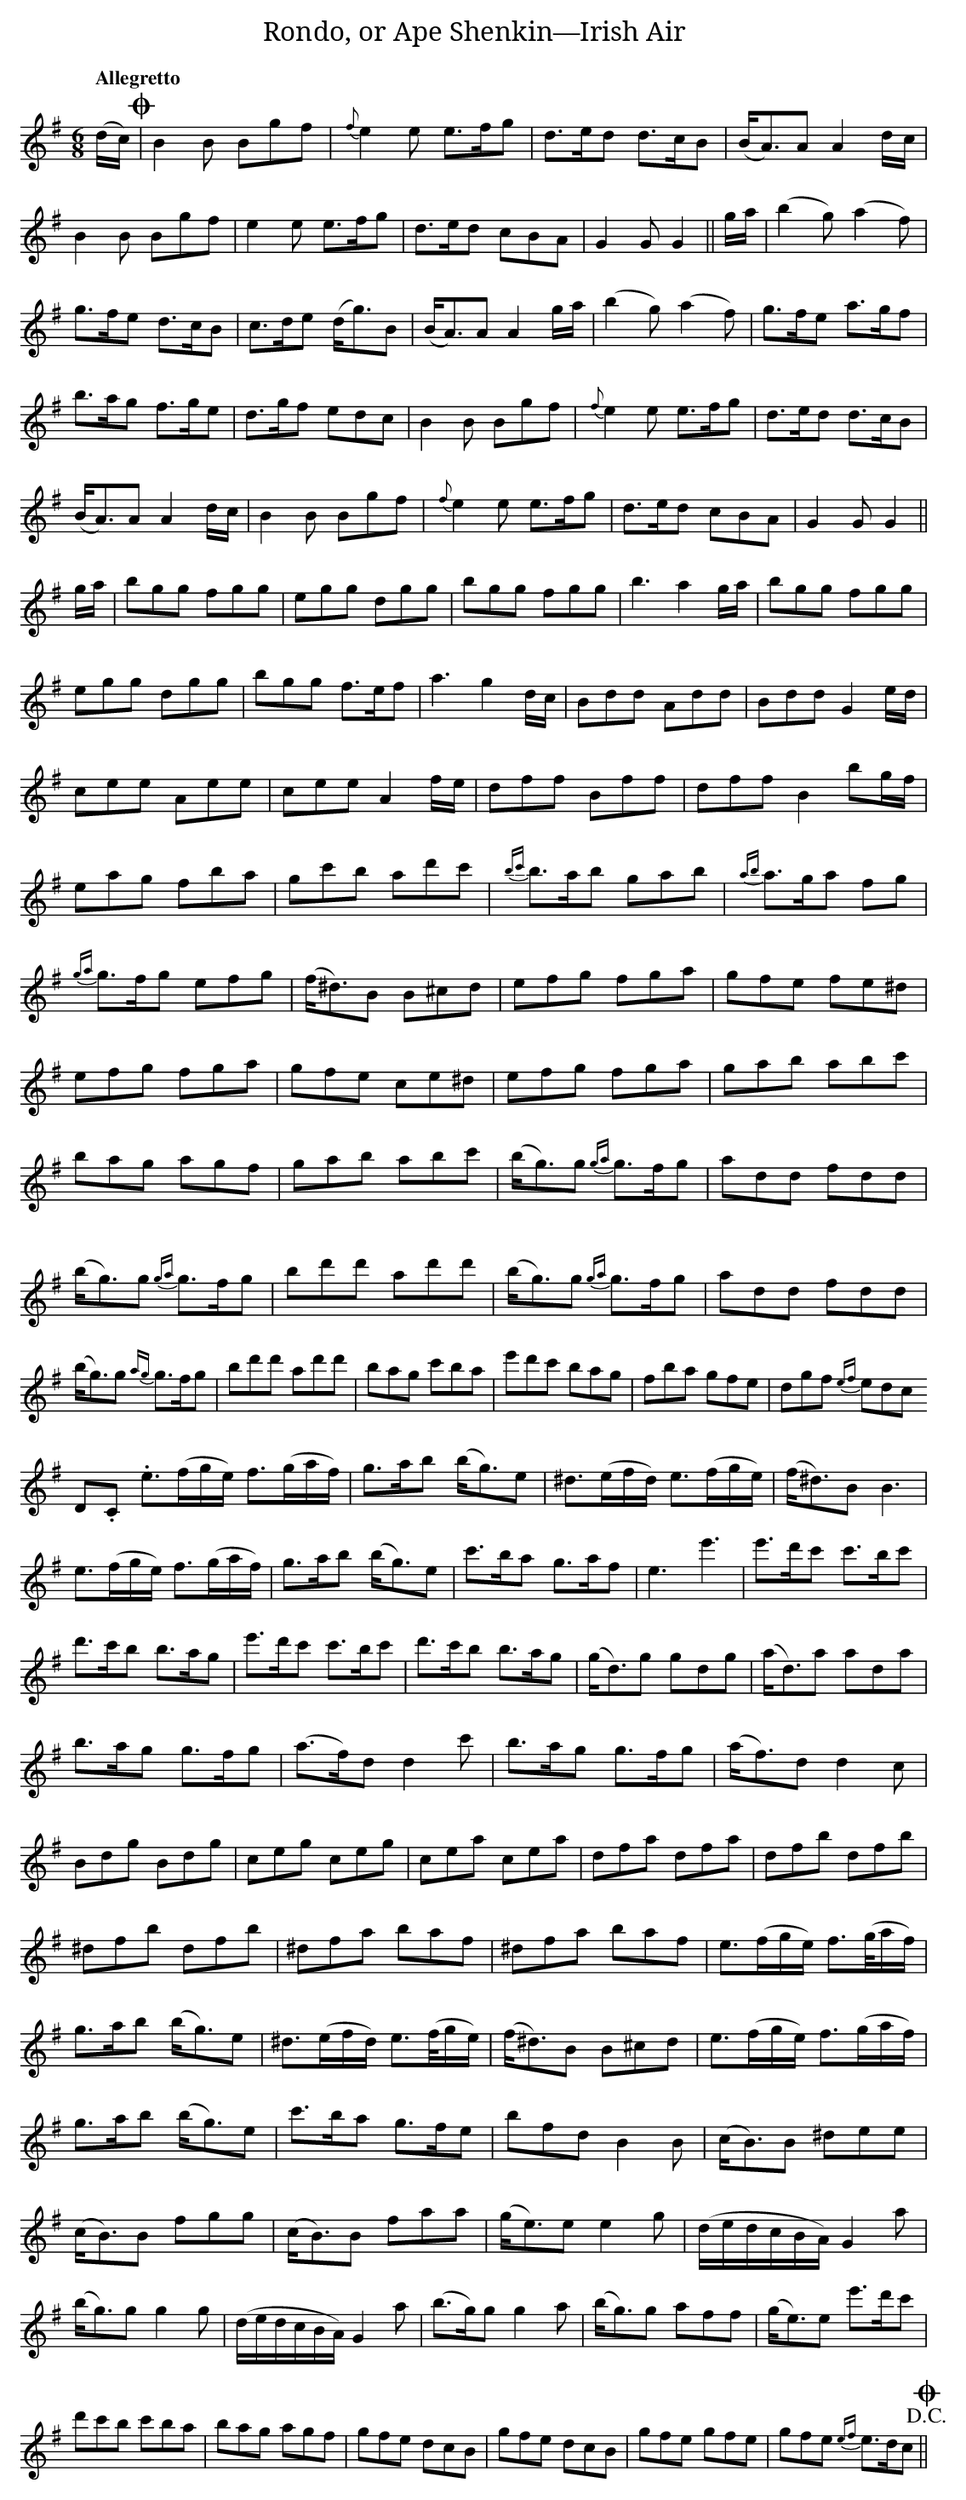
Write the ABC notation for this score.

X:1
T:Rondo, or Ape Shenkin—Irish Air
M:6/8
L:1/8
Q:"Allegretto"
K:G
(d/c/)O|B2B Bgf|{f}e2e e>fg|d>ed d>cB|(B<A)A A2 d/c/|
B2B Bgf|e2e e>fg|d>ed cBA|G2G G2||
g/a/|(b2g) (a2f)|g>fe d>cB|c>de (d<g)B|(B<A)A A2 g/a/|
(b2g) (a2f)|g>fe a>gf|b>ag f>ge|d>gf edc|
B2B Bgf|{f}e2e e>fg|d>ed d>cB|(B<A)A A2 d/c/|
B2B Bgf|{f}e2e e>fg|d>ed cBA|G2G G2!Fine!||
g/a/|bgg fgg|egg dgg|bgg fgg|b3 a2g/a/|
bgg fgg |egg dgg|bgg f>ef|a3g2d/c/|
Bdd Add|Bdd G2 e/d/|cee Aee|cee A2 f/e/|
dff Bff|dff B2 bg/f/|eag fba|gc'b ad'c'|
{bc'}b>ab gab|{ab}a>ga fg|{ga}g>fg efg|(f<^d)B B^cd|
efg fga|gfe fe^d|efg fga|gfe ce^d|
efg fga|gab abc'|bag agf|gab abc'|
(b<g)g {ga}g>fg|add fdd|(b<g)g {ga}g>fg|bd'd' ad'd'|
(b<g)g {ga}g>fg|add fdd|(b<g)g {ag}g>fg|bd'd' ad'd'|
bag c'ba|e'd'c' bag|fba gfe|dgf {ef}edc!D.C .!O||
K:Emin
e>(fg/e/) f>(ga/f/)|g>ab (b<g)e|^d>(ef/d/) e>(fg/e/)|(f<^d)B B3|
e>(fg/e/) f>(ga/f/)|g>ab (b<g)e|c'>ba g>af|e3 e'3|
e'>d'c' c'>bc'|d'>c'b b>ag|e'>d'c' c'>bc'|d'>c'b b>ag|
(g<d)g gdg|(a<d)a ada|b>ag g>fg|(a>f)d d2c'|
b>ag g>fg|(a<f)d d2c|Bdg Bdg|ceg ceg|
cea cea|dfa dfa|dfb dfb |^dfb dfb|
^dfa baf|^dfa baf|e>(fg/e/) f>(g/a/f/)|g>ab (b<g)e|
^d>(ef/d/) e>(f/g/e/)|(f<^d)B B^cd|e>(fg/e/) f>(ga/f/)|g>ab (b<g)e|
c'>ba g>fe|bfd B2B|(c<B)B ^dee|(c<B)B fgg|
(c<B)B faa|(g<e)e e2g|(d/e/d/c/B/A/) G2a|(b<g)g g2g|
(d/e/d/c/B/A/) G2a|(b>g)g g2a|(b<g)g aff|(g<e)e e'>d'c'|
d'c'b c'ba|bag agf|gfe dcB|gfe dcB|
gfe gfe|gfe {ef}e>dc!D.C.!O||
